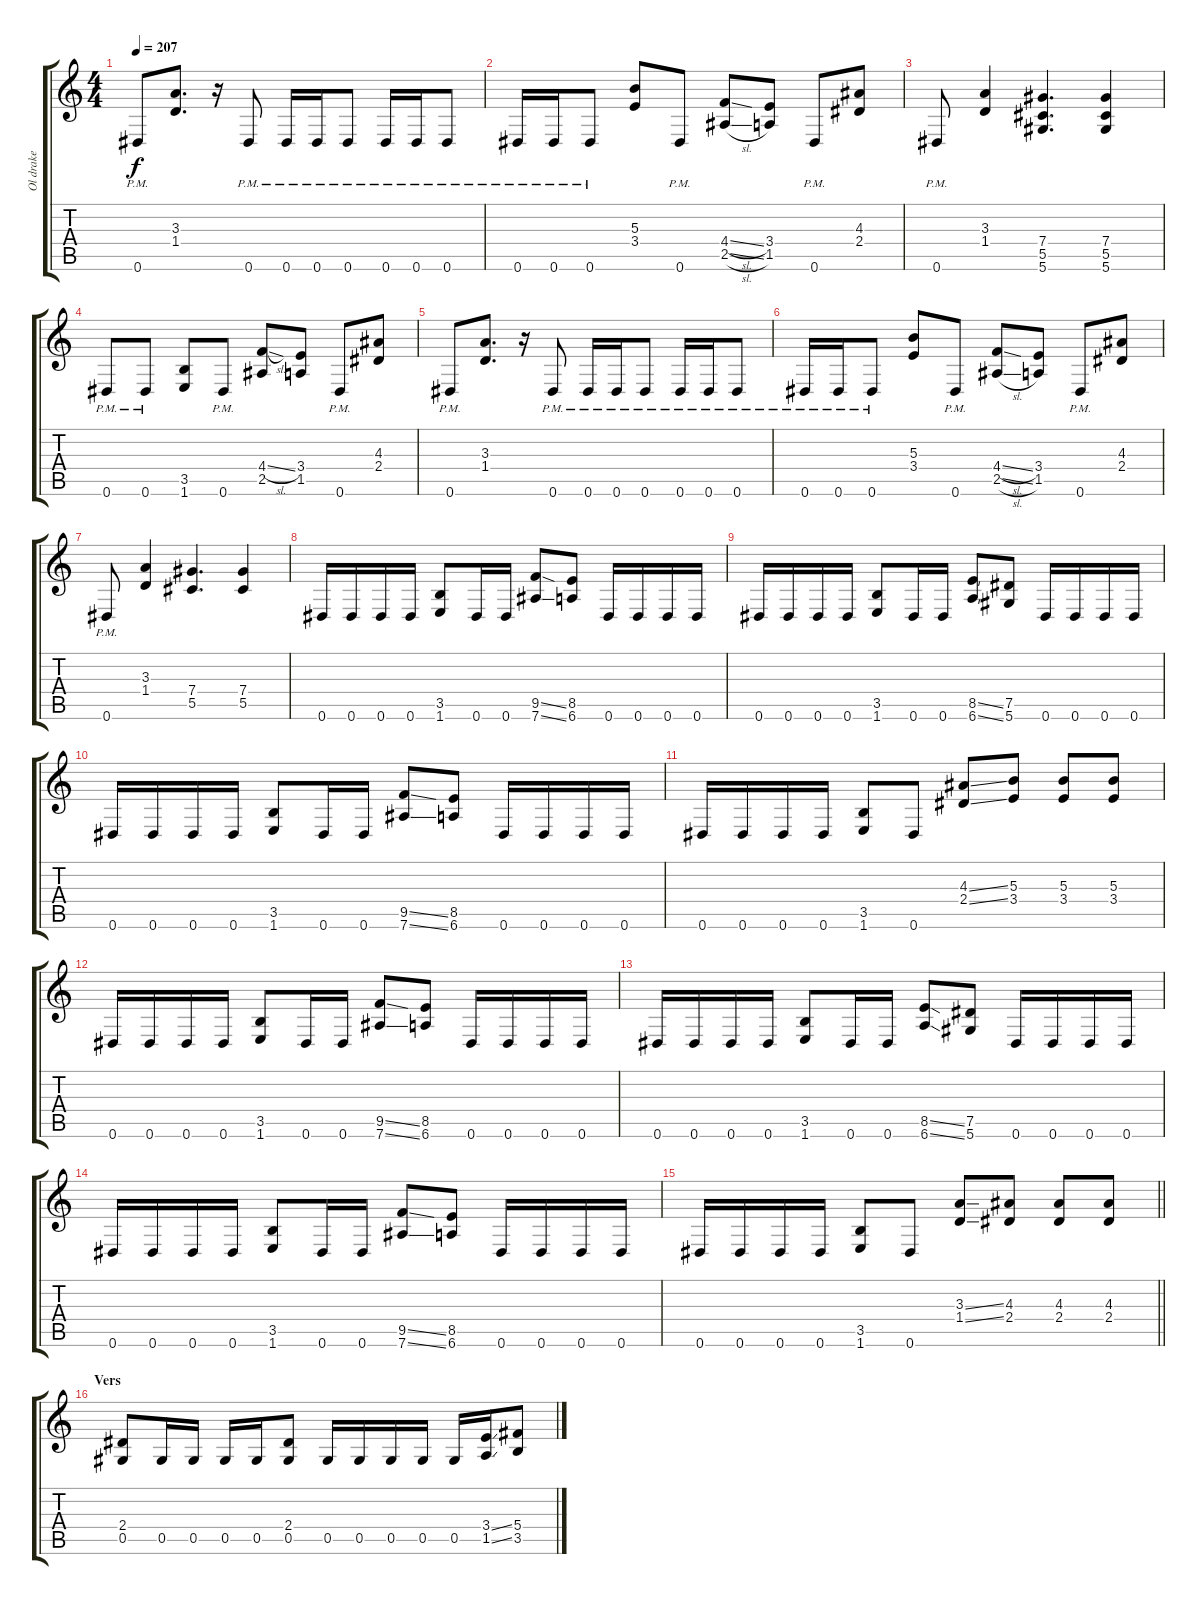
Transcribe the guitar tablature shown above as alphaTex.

\track ("Ol drake" "Ol drake") {instrument distortionguitar}
\staff {score tabs}
\tuning (Eb4 Bb3 Gb3 Db3 Ab2 Eb2) {hide}
\ts (4 4)
\tempo 207
\clef g2
\ks c
0.6{pm}.8{dy f} (3.3 1.4).8{d} r.16 0.6{pm}.8 0.6{pm}.16 0.6{pm}.16 0.6{pm}.8 0.6{pm}.16 0.6{pm}.16 0.6{pm}.8 |
0.6{pm}.16 0.6{pm}.16 0.6{pm}.8 (5.3 3.4).8 0.6{pm}.8 (4.4{sl} 2.5{sl}).8 (3.4 1.5).8 0.6{pm}.8 (4.3 2.4).8 |
0.6{pm}.8 (3.3 1.4).4 (7.4 5.5 5.6).4{d} (7.4 5.5 5.6).4 |
0.6{pm}.8 0.6{pm}.8 (3.5 1.6).8 0.6{pm}.8 (4.4{sl} 2.5).8 (3.4 1.5).8 0.6{pm}.8 (4.3 2.4).8 |
0.6{pm}.8 (3.3 1.4).8{d} r.16 0.6{pm}.8 0.6{pm}.16 0.6{pm}.16 0.6{pm}.8 0.6{pm}.16 0.6{pm}.16 0.6{pm}.8 |
0.6{pm}.16 0.6{pm}.16 0.6{pm}.8 (5.3 3.4).8 0.6{pm}.8 (4.4{sl} 2.5{sl}).8 (3.4 1.5).8 0.6{pm}.8 (4.3 2.4).8 |
0.6{pm}.8 (3.3 1.4).4 (7.4 5.5).4{d} (7.4 5.5).4 |
0.6.16 0.6.16 0.6.16 0.6.16 (3.5 1.6).8 0.6.16 0.6.16 (9.5{ss} 7.6{ss}).8 (8.5 6.6).8 0.6.16 0.6.16 0.6.16 0.6.16 |
0.6.16 0.6.16 0.6.16 0.6.16 (3.5 1.6).8 0.6.16 0.6.16 (8.5{ss} 6.6{ss}).8 (7.5 5.6).8 0.6.16 0.6.16 0.6.16 0.6.16 |
0.6.16 0.6.16 0.6.16 0.6.16 (3.5 1.6).8 0.6.16 0.6.16 (9.5{ss} 7.6{ss}).8 (8.5 6.6).8 0.6.16 0.6.16 0.6.16 0.6.16 |
0.6.16 0.6.16 0.6.16 0.6.16 (3.5 1.6).8 0.6.8 (4.3{ss} 2.4{ss}).8 (5.3 3.4).8 (5.3 3.4).8 (5.3 3.4).8 |
0.6.16 0.6.16 0.6.16 0.6.16 (3.5 1.6).8 0.6.16 0.6.16 (9.5{ss} 7.6{ss}).8 (8.5 6.6).8 0.6.16 0.6.16 0.6.16 0.6.16 |
0.6.16 0.6.16 0.6.16 0.6.16 (3.5 1.6).8 0.6.16 0.6.16 (8.5{ss} 6.6{ss}).8 (7.5 5.6).8 0.6.16 0.6.16 0.6.16 0.6.16 |
0.6.16 0.6.16 0.6.16 0.6.16 (3.5 1.6).8 0.6.16 0.6.16 (9.5{ss} 7.6{ss}).8 (8.5 6.6).8 0.6.16 0.6.16 0.6.16 0.6.16 |
\barLineRight lightlight
0.6.16 0.6.16 0.6.16 0.6.16 (3.5 1.6).8 0.6.8 (3.3{ss} 1.4{ss}).8 (4.3 2.4).8 (4.3 2.4).8 (4.3 2.4).8 |
\section ("" "Vers")
(2.4 0.5).8 0.5.16 0.5.16 0.5.16 0.5.16 (2.4 0.5).8 0.5.16 0.5.16 0.5.16 0.5.16 0.5.16 (3.4{ss} 1.5{ss}).16 (5.4 3.5).8
